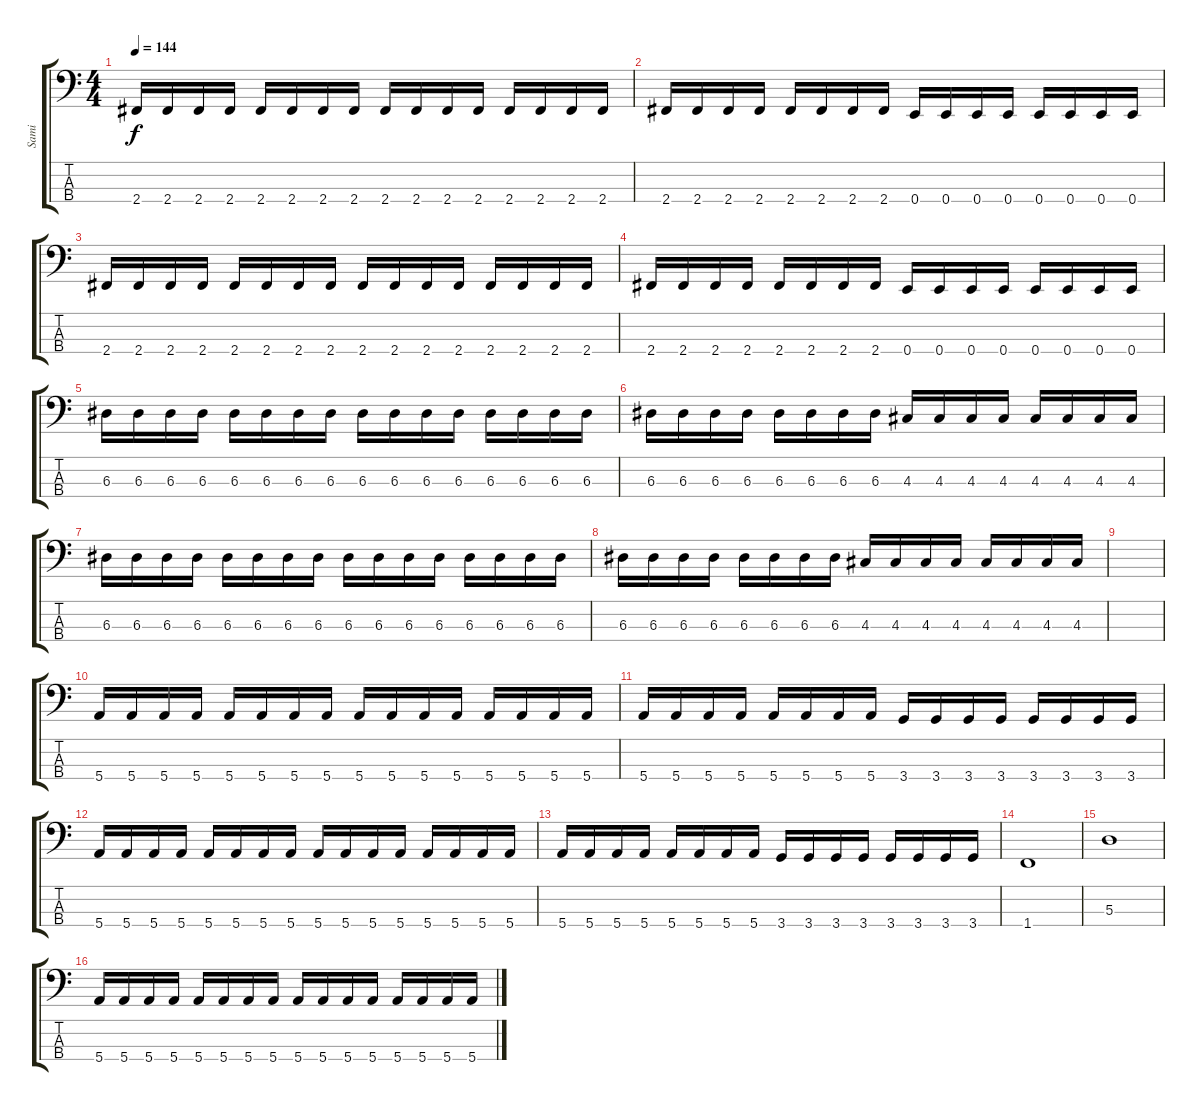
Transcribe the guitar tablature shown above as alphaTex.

\track ("Sami" "Sami") {instrument electricbasspick}
\staff {score tabs}
\tuning (G2 D2 A1 E1) {hide}
\ts (4 4)
\tempo 144
\clef f4
\ks c
2.4.16{dy f} 2.4.16 2.4.16 2.4.16 2.4.16 2.4.16 2.4.16 2.4.16 2.4.16 2.4.16 2.4.16 2.4.16 2.4.16 2.4.16 2.4.16 2.4.16 |
2.4.16 2.4.16 2.4.16 2.4.16 2.4.16 2.4.16 2.4.16 2.4.16 0.4.16 0.4.16 0.4.16 0.4.16 0.4.16 0.4.16 0.4.16 0.4.16 |
2.4.16 2.4.16 2.4.16 2.4.16 2.4.16 2.4.16 2.4.16 2.4.16 2.4.16 2.4.16 2.4.16 2.4.16 2.4.16 2.4.16 2.4.16 2.4.16 |
2.4.16 2.4.16 2.4.16 2.4.16 2.4.16 2.4.16 2.4.16 2.4.16 0.4.16 0.4.16 0.4.16 0.4.16 0.4.16 0.4.16 0.4.16 0.4.16 |
6.3.16 6.3.16 6.3.16 6.3.16 6.3.16 6.3.16 6.3.16 6.3.16 6.3.16 6.3.16 6.3.16 6.3.16 6.3.16 6.3.16 6.3.16 6.3.16 |
6.3.16 6.3.16 6.3.16 6.3.16 6.3.16 6.3.16 6.3.16 6.3.16 4.3.16 4.3.16 4.3.16 4.3.16 4.3.16 4.3.16 4.3.16 4.3.16 |
6.3.16 6.3.16 6.3.16 6.3.16 6.3.16 6.3.16 6.3.16 6.3.16 6.3.16 6.3.16 6.3.16 6.3.16 6.3.16 6.3.16 6.3.16 6.3.16 |
6.3.16 6.3.16 6.3.16 6.3.16 6.3.16 6.3.16 6.3.16 6.3.16 4.3.16 4.3.16 4.3.16 4.3.16 4.3.16 4.3.16 4.3.16 4.3.16 |
|
5.4.16 5.4.16 5.4.16 5.4.16 5.4.16 5.4.16 5.4.16 5.4.16 5.4.16 5.4.16 5.4.16 5.4.16 5.4.16 5.4.16 5.4.16 5.4.16 |
5.4.16 5.4.16 5.4.16 5.4.16 5.4.16 5.4.16 5.4.16 5.4.16 3.4.16 3.4.16 3.4.16 3.4.16 3.4.16 3.4.16 3.4.16 3.4.16 |
5.4.16 5.4.16 5.4.16 5.4.16 5.4.16 5.4.16 5.4.16 5.4.16 5.4.16 5.4.16 5.4.16 5.4.16 5.4.16 5.4.16 5.4.16 5.4.16 |
5.4.16 5.4.16 5.4.16 5.4.16 5.4.16 5.4.16 5.4.16 5.4.16 3.4.16 3.4.16 3.4.16 3.4.16 3.4.16 3.4.16 3.4.16 3.4.16 |
1.4.1 |
5.3.1 |
5.4.16 5.4.16 5.4.16 5.4.16 5.4.16 5.4.16 5.4.16 5.4.16 5.4.16 5.4.16 5.4.16 5.4.16 5.4.16 5.4.16 5.4.16 5.4.16
